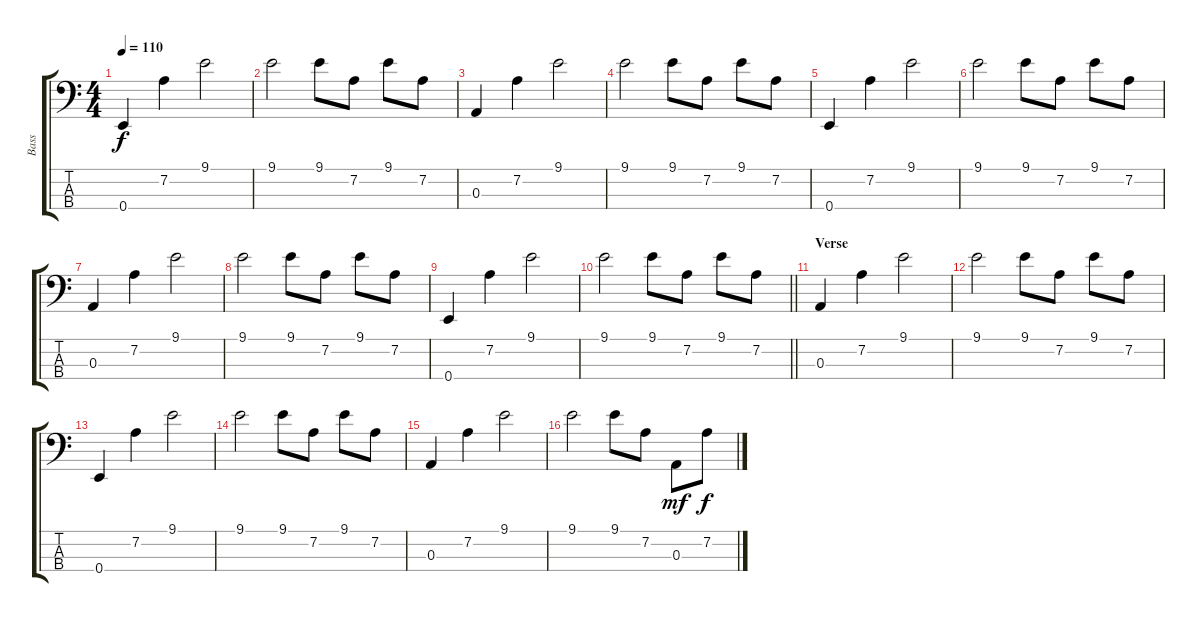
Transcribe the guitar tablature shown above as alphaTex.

\track ("Bass" "Bass") {instrument electricbasspick}
\staff {score tabs}
\tuning (G2 D2 A1 E1) {hide}
\ts (4 4)
\tempo 110
\clef f4
\ks c
0.4.4{dy f} 7.2.4 9.1.2 |
9.1.2 9.1.8 7.2.8 9.1.8 7.2.8 |
0.3.4 7.2.4 9.1.2 |
9.1.2 9.1.8 7.2.8 9.1.8 7.2.8 |
0.4.4 7.2.4 9.1.2 |
9.1.2 9.1.8 7.2.8 9.1.8 7.2.8 |
0.3.4 7.2.4 9.1.2 |
9.1.2 9.1.8 7.2.8 9.1.8 7.2.8 |
0.4.4 7.2.4 9.1.2 |
\barLineRight lightlight
9.1.2 9.1.8 7.2.8 9.1.8 7.2.8 |
\section ("" "Verse")
0.3.4 7.2.4 9.1.2 |
9.1.2 9.1.8 7.2.8 9.1.8 7.2.8 |
0.4.4 7.2.4 9.1.2 |
9.1.2 9.1.8 7.2.8 9.1.8 7.2.8 |
0.3.4 7.2.4 9.1.2 |
9.1.2 9.1.8 7.2.8 0.3.8{dy mf} 7.2.8{dy f}
